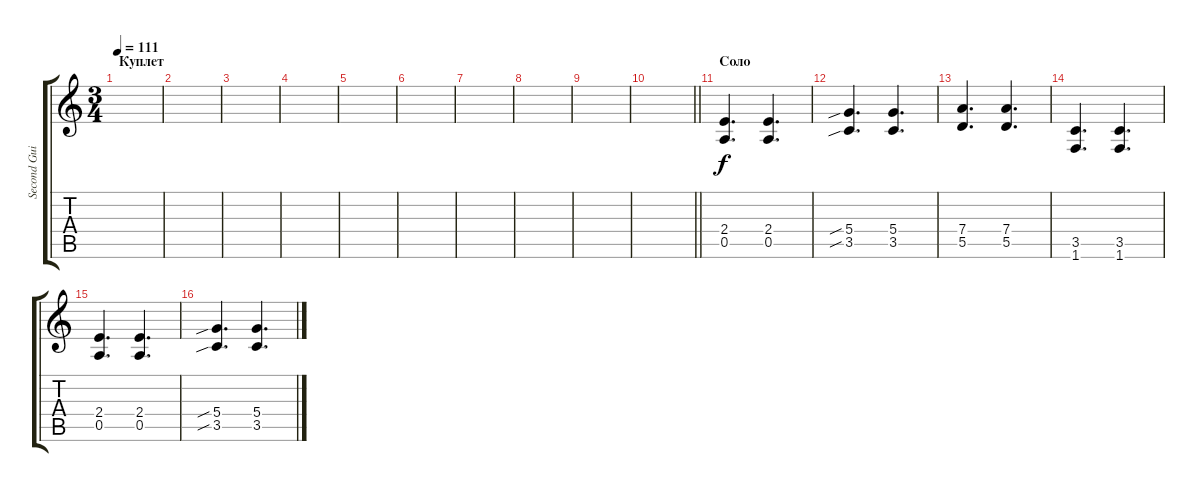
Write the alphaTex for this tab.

\track ("Second Guitar" "Second Gui") {instrument overdrivenguitar}
\staff {score tabs}
\tuning (E4 B3 G3 D3 A2 E2) {hide}
\ts (3 4)
\section ("" "Куплет")
\tempo 111
\clef g2
\ks c
|
|
|
|
|
|
|
|
|
\barLineRight lightlight
|
\section ("" "Соло")
(2.4 0.5).4{d} (2.4 0.5).4{d} |
(5.4{sib} 3.5{sib}).4{d} (5.4 3.5).4{d} |
(7.4 5.5).4{d} (7.4 5.5).4{d} |
(3.5 1.6).4{d} (3.5 1.6).4{d} |
(2.4 0.5).4{d} (2.4 0.5).4{d} |
(5.4{sib} 3.5{sib}).4{d} (5.4 3.5).4{d}
